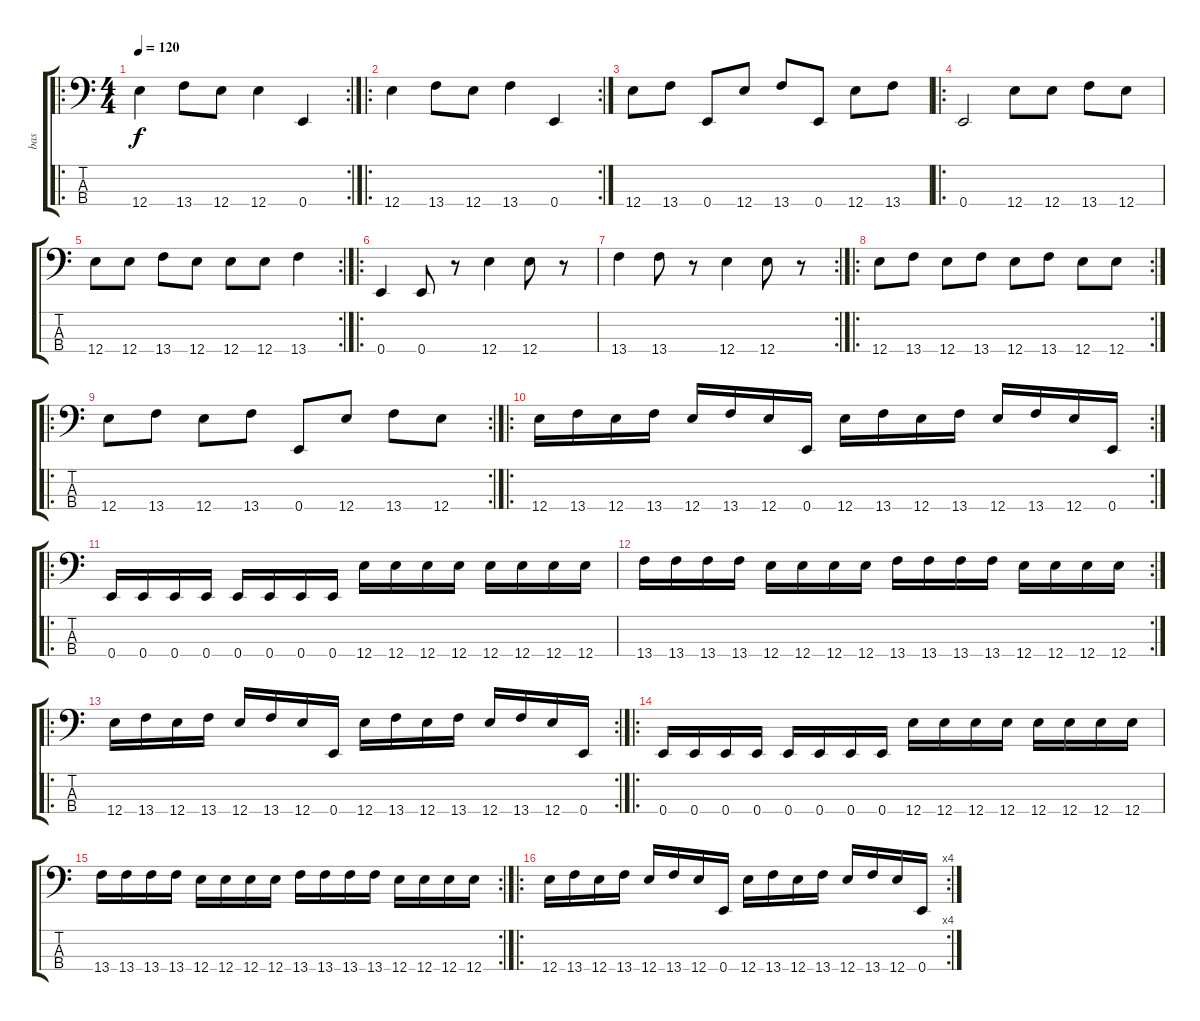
\track ("bas" "bas") {instrument electricbassfinger}
\staff {score tabs}
\tuning (G2 D2 A1 E1) {hide}
\ro
\rc 2
\ts (4 4)
\tempo 120
\clef f4
\ks c
12.4.4{dy f} 13.4.8 12.4.8 12.4.4 0.4.4 |
\ro
\rc 2
12.4.4 13.4.8 12.4.8 13.4.4 0.4.4 |
12.4.8 13.4.8 0.4.8 12.4.8 13.4.8 0.4.8 12.4.8 13.4.8 |
\ro
0.4.2 12.4.8 12.4.8 13.4.8 12.4.8 |
\rc 2
12.4.8 12.4.8 13.4.8 12.4.8 12.4.8 12.4.8 13.4.4 |
\ro
0.4.4 0.4.8 r.8 12.4.4 12.4.8 r.8 |
\rc 2
13.4.4 13.4.8 r.8 12.4.4 12.4.8 r.8 |
\ro
\rc 2
12.4.8 13.4.8 12.4.8 13.4.8 12.4.8 13.4.8 12.4.8 12.4.8 |
\ro
\rc 2
12.4.8 13.4.8 12.4.8 13.4.8 0.4.8 12.4.8 13.4.8 12.4.8 |
\ro
\rc 2
12.4.16 13.4.16 12.4.16 13.4.16 12.4.16 13.4.16 12.4.16 0.4.16 12.4.16 13.4.16 12.4.16 13.4.16 12.4.16 13.4.16 12.4.16 0.4.16 |
\ro
0.4.16 0.4.16 0.4.16 0.4.16 0.4.16 0.4.16 0.4.16 0.4.16 12.4.16 12.4.16 12.4.16 12.4.16 12.4.16 12.4.16 12.4.16 12.4.16 |
\rc 2
13.4.16 13.4.16 13.4.16 13.4.16 12.4.16 12.4.16 12.4.16 12.4.16 13.4.16 13.4.16 13.4.16 13.4.16 12.4.16 12.4.16 12.4.16 12.4.16 |
\ro
\rc 2
12.4.16 13.4.16 12.4.16 13.4.16 12.4.16 13.4.16 12.4.16 0.4.16 12.4.16 13.4.16 12.4.16 13.4.16 12.4.16 13.4.16 12.4.16 0.4.16 |
\ro
0.4.16 0.4.16 0.4.16 0.4.16 0.4.16 0.4.16 0.4.16 0.4.16 12.4.16 12.4.16 12.4.16 12.4.16 12.4.16 12.4.16 12.4.16 12.4.16 |
\rc 2
13.4.16 13.4.16 13.4.16 13.4.16 12.4.16 12.4.16 12.4.16 12.4.16 13.4.16 13.4.16 13.4.16 13.4.16 12.4.16 12.4.16 12.4.16 12.4.16 |
\ro
\rc 4
12.4.16 13.4.16 12.4.16 13.4.16 12.4.16 13.4.16 12.4.16 0.4.16 12.4.16 13.4.16 12.4.16 13.4.16 12.4.16 13.4.16 12.4.16 0.4.16
